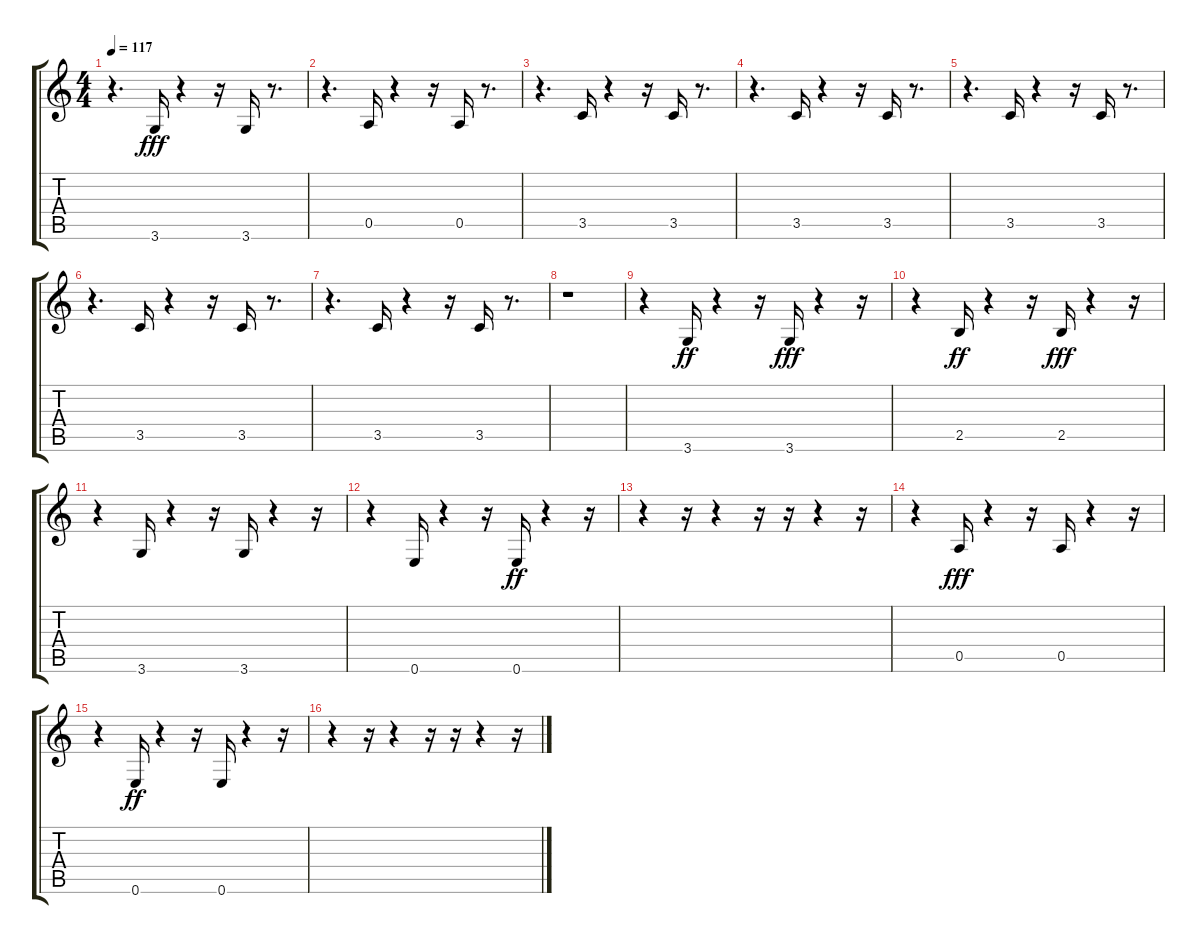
\track "" {instrument synthbass2}
\staff {score tabs}
\tuning (E4 B3 G3 D3 A2 E2) {hide}
\ts (4 4)
\tempo 117
\clef g2
\ks c
r.4{d dy fff} 3.6.16 r.4 r.16 3.6.16 r.8{d} |
r.4{d} 0.5.16 r.4 r.16 0.5.16 r.8{d} |
r.4{d} 3.5.16 r.4 r.16 3.5.16 r.8{d} |
r.4{d} 3.5.16 r.4 r.16 3.5.16 r.8{d} |
r.4{d} 3.5.16 r.4 r.16 3.5.16 r.8{d} |
r.4{d} 3.5.16 r.4 r.16 3.5.16 r.8{d} |
r.4{d} 3.5.16 r.4 r.16 3.5.16 r.8{d} |
r.1 |
r.4 3.6.16{dy ff} r.4 r.16 3.6.16{dy fff} r.4 r.16 |
r.4 2.5.16{dy ff} r.4 r.16 2.5.16{dy fff} r.4 r.16 |
r.4 3.6.16 r.4 r.16 3.6.16 r.4 r.16 |
r.4 0.6.16 r.4 r.16 0.6.16{dy ff} r.4 r.16 |
r.4 r.16 r.4 r.16 r.16 r.4 r.16 |
r.4 0.5.16{dy fff} r.4 r.16 0.5.16 r.4 r.16 |
r.4 0.6.16{dy ff} r.4 r.16 0.6.16 r.4 r.16 |
r.4 r.16 r.4 r.16 r.16 r.4 r.16
